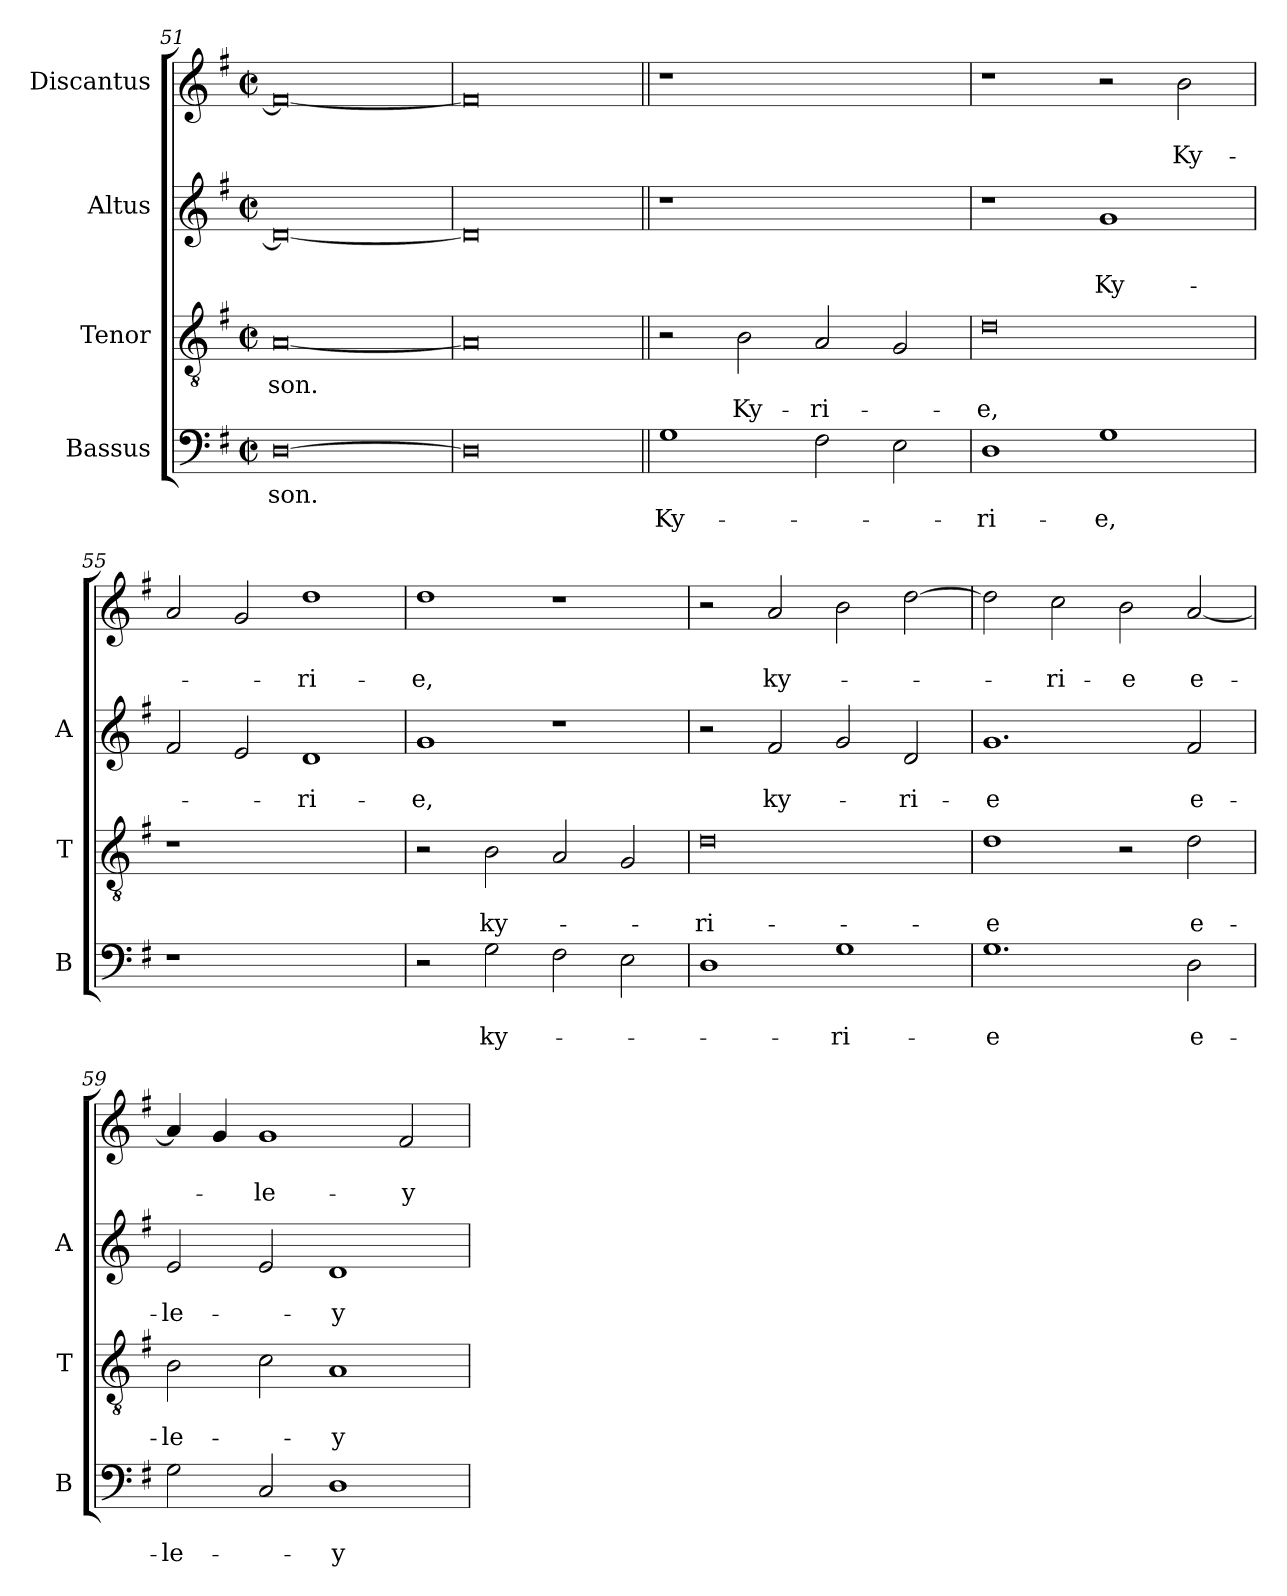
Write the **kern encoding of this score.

**kern	**text	**text	**kern	**text	**text	**kern	**text	**text	**kern	**text	**text
*part4	*part4	*part4	*part3	*part3	*part3	*part2	*part2	*part2	*part1	*part1	*part1
*staff4	*staff4	*staff4	*staff3	*staff3	*staff3	*staff2	*staff2	*staff2	*staff1	*staff1	*staff1
*I"Bassus	*	*	*I"Tenor	*	*	*I"Altus	*	*	*I"Discantus	*	*
*I'B	*	*	*I'T	*	*	*I'A	*	*	*	*	*
*clefF4	*	*	*clefGv2	*	*	*clefG2	*	*	*clefG2	*	*
*k[f#]	*	*	*k[f#]	*	*	*k[f#]	*	*	*k[f#]	*	*
*G:	*	*	*G:	*	*	*G:	*	*	*G:	*	*
*M2/2	*	*	*M2/2	*	*	*M2/2	*	*	*M2/2	*	*
*met(c|)	*	*	*met(c|)	*	*	*met(c|)	*	*	*met(c|)	*	*
=51	=51	=51	=51	=51	=51	=51	=51	=51	=51	=51	=51
!	!LO:LY:b	!	!	!LO:LY:b	!	!	!	!	!	!	!
[0D	-son.	.	[0A	-son.	.	0d_	.	.	0f#_	.	.
=52	=52	=52	=52	=52	=52	=52	=52	=52	=52	=52	=52
0D]	.	.	0A]	.	.	0d]	.	.	0f#]	.	.
!!LO:PB:g=z
=53||	=53||	=53||	=53||	=53||	=53||	=53||	=53||	=53||	=53||	=53||	=53||
!	!	!LO:LY:b	!	!	!	!	!	!	!	!	!
1G	.	Ky-	2r	.	.	1r	.	.	1r	.	.
!	!	!	!	!	!LO:LY:b	!	!	!	!	!	!
.	.	.	2B\	.	Ky-	.	.	.	.	.	.
!	!	!	!	!	!LO:LY:b	!	!	!	!	!	!
2F#\	.	.	2A/	.	-ri-	1ryy	.	.	1ryy	.	.
2E\	.	.	2G/	.	.	.	.	.	.	.	.
=54	=54	=54	=54	=54	=54	=54	=54	=54	=54	=54	=54
!	!	!LO:LY:b	!	!	!LO:LY:b	!	!	!	!	!	!
1D	.	-ri-	0d	.	-e,	1r	.	.	1r	.	.
!	!	!LO:LY:b	!	!	!	!	!	!LO:LY:b	!	!	!
1G	.	-e,	.	.	.	1g	.	-Ky-	2r	.	.
!	!	!	!	!	!	!	!	!	!	!	!LO:LY:b
.	.	.	.	.	.	.	.	.	2b\	.	Ky-
=55	=55	=55	=55	=55	=55	=55	=55	=55	=55	=55	=55
1r	.	.	1r	.	.	2f#/	.	.	2a/	.	.
.	.	.	.	.	.	2e/	.	.	2g/	.	.
!	!	!	!	!	!	!	!	!LO:LY:b	!	!	!LO:LY:b
1ryy	.	.	1ryy	.	.	1d	.	-ri-	1dd	.	-ri-
=56	=56	=56	=56	=56	=56	=56	=56	=56	=56	=56	=56
!	!	!	!	!	!	!	!	!LO:LY:b	!	!	!LO:LY:b
2r	.	.	2r	.	.	1g	.	-e,	1dd	.	-e,
!	!	!LO:LY:b	!	!	!LO:LY:b	!	!	!	!	!	!
2G\	.	ky-	2B\	.	ky-	.	.	.	.	.	.
2F#\	.	.	2A/	.	.	1r	.	.	1r	.	.
2E\	.	.	2G/	.	.	.	.	.	.	.	.
=57	=57	=57	=57	=57	=57	=57	=57	=57	=57	=57	=57
!	!	!	!	!	!LO:LY:b	!	!	!	!	!	!
1D	.	.	0d	.	-ri-	2r	.	.	2r	.	.
!	!	!	!	!	!	!	!	!LO:LY:b	!	!	!LO:LY:b
.	.	.	.	.	.	2f#/	.	ky-	2a/	.	ky-
!	!	!LO:LY:b	!	!	!	!	!	!	!	!	!
1G	.	-ri-	.	.	.	2g/	.	.	2b\	.	.
!	!	!	!	!	!	!	!	!LO:LY:b	!	!	!
.	.	.	.	.	.	2d/	.	-ri-	[2dd\	.	.
=58	=58	=58	=58	=58	=58	=58	=58	=58	=58	=58	=58
!	!	!LO:LY:b	!	!	!LO:LY:b	!	!	!LO:LY:b	!	!	!
1.G	.	-e	1d	.	-e	1.g	.	-e	2dd\]	.	.
!	!	!	!	!	!	!	!	!	!	!	!LO:LY:b
.	.	.	.	.	.	.	.	.	2cc\	.	-ri-
!	!	!	!	!	!	!	!	!	!	!	!LO:LY:b
.	.	.	2r	.	.	.	.	.	2b\	.	-e
!	!	!LO:LY:b	!	!	!LO:LY:b	!	!	!LO:LY:b	!	!	!LO:LY:b
2D\	.	e-	2d\	.	e-	2f#/	.	e-	[2a/	.	e-
!!LO:LB:g=z
=59	=59	=59	=59	=59	=59	=59	=59	=59	=59	=59	=59
!	!	!LO:LY:b	!	!	!LO:LY:b	!	!	!LO:LY:b	!	!	!
2G\	.	-le-	2B\	.	-le-	2e/	.	-le-	4a/]	.	.
.	.	.	.	.	.	.	.	.	4g/	.	.
!	!	!	!	!	!	!	!	!	!	!	!LO:LY:b
2C/	.	.	2c\	.	.	2e/	.	.	1g	.	-le-
!	!	!LO:LY:b	!	!	!LO:LY:b	!	!	!LO:LY:b	!	!	!
1D	.	-y-	1A	.	-y-	1d	.	-y-	.	.	.
!	!	!	!	!	!	!	!	!	!	!	!LO:LY:b
.	.	.	.	.	.	.	.	.	2f#/	.	-y-
=	=	=	=	=	=	=	=	=	=	=	=
*-	*-	*-	*-	*-	*-	*-	*-	*-	*-	*-	*-
